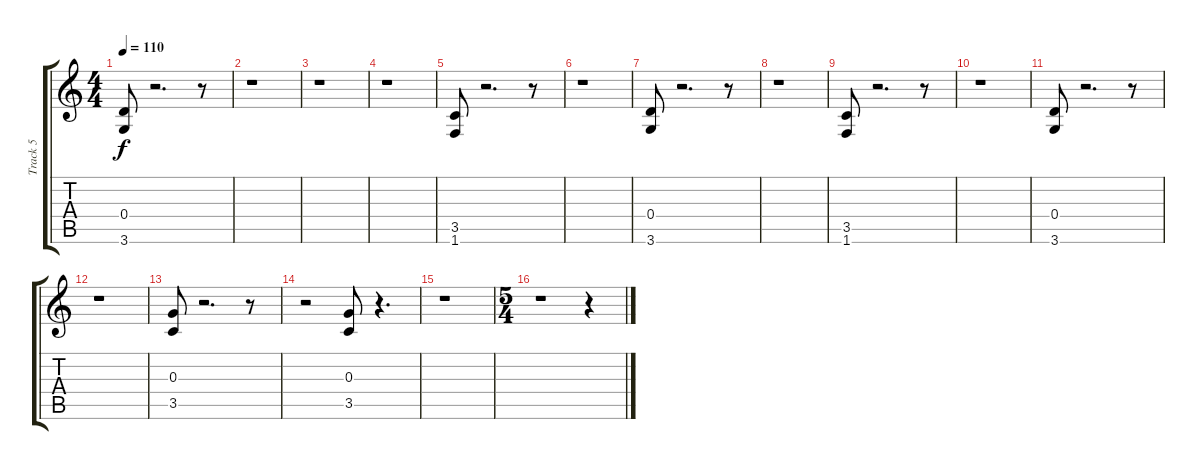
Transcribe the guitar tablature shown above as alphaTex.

\track ("Track 5" "Track 5") {instrument distortionguitar}
\staff {score tabs}
\tuning (E4 B3 G3 D3 A2 E2) {hide}
\ts (4 4)
\tempo 110
\clef g2
\ks c
(0.4 3.6).8{dy f} r.2{d} r.8 |
r.1 |
r.1 |
r.1 |
(3.5 1.6).8 r.2{d} r.8 |
r.1 |
(0.4 3.6).8 r.2{d} r.8 |
r.1 |
(3.5 1.6).8 r.2{d} r.8 |
r.1 |
(0.4 3.6).8 r.2{d} r.8 |
r.1 |
(0.3 3.5).8 r.2{d} r.8 |
r.2 (0.3 3.5).8 r.4{d} |
r.1 |
\ts (5 4)
r.1 r.4
